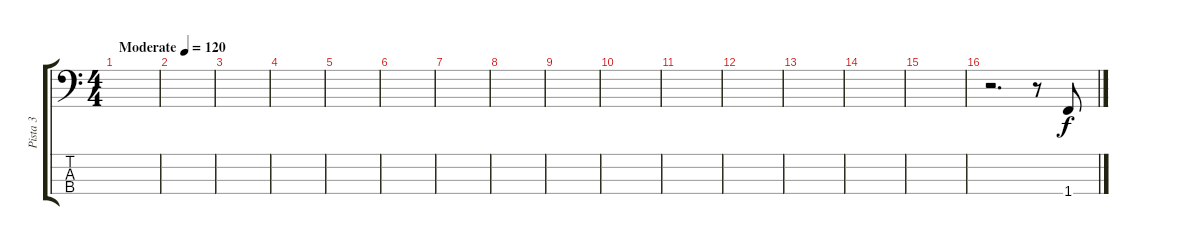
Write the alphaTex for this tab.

\track ("Pista 3" "Pista 3") {instrument electricbassfinger}
\staff {score tabs}
\tuning (G2 D2 A1 E1) {hide}
\ts (4 4)
\tempo (120 "Moderate")
\clef f4
\ks c
|
|
|
|
|
|
|
|
|
|
|
|
|
|
|
r.2{d} r.8 1.4.8
